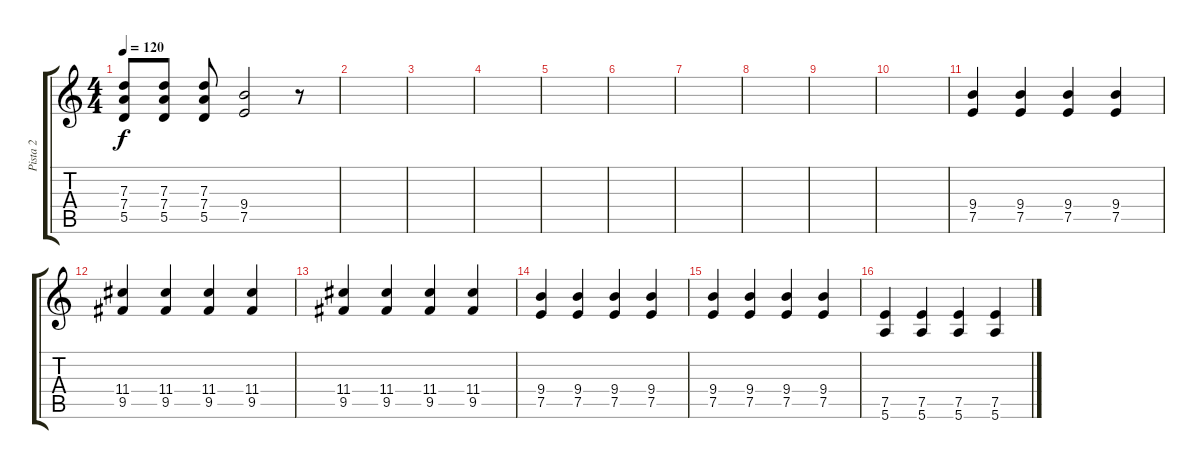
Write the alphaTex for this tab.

\track ("Pista 2" "Pista 2") {instrument overdrivenguitar}
\staff {score tabs}
\tuning (E4 B3 G3 D3 A2 E2) {hide}
\ts (4 4)
\tempo 120
\clef g2
\ks c
(7.3 7.4 5.5).8{dy f} (7.3 7.4 5.5).8 (7.3 7.4 5.5).8 (9.4 7.5).2 r.8 |
|
|
|
|
|
|
|
|
|
(9.4 7.5).4 (9.4 7.5).4 (9.4 7.5).4 (9.4 7.5).4 |
(11.4 9.5).4 (11.4 9.5).4 (11.4 9.5).4 (11.4 9.5).4 |
(11.4 9.5).4 (11.4 9.5).4 (11.4 9.5).4 (11.4 9.5).4 |
(9.4 7.5).4 (9.4 7.5).4 (9.4 7.5).4 (9.4 7.5).4 |
(9.4 7.5).4 (9.4 7.5).4 (9.4 7.5).4 (9.4 7.5).4 |
(7.5 5.6).4 (7.5 5.6).4 (7.5 5.6).4 (7.5 5.6).4
